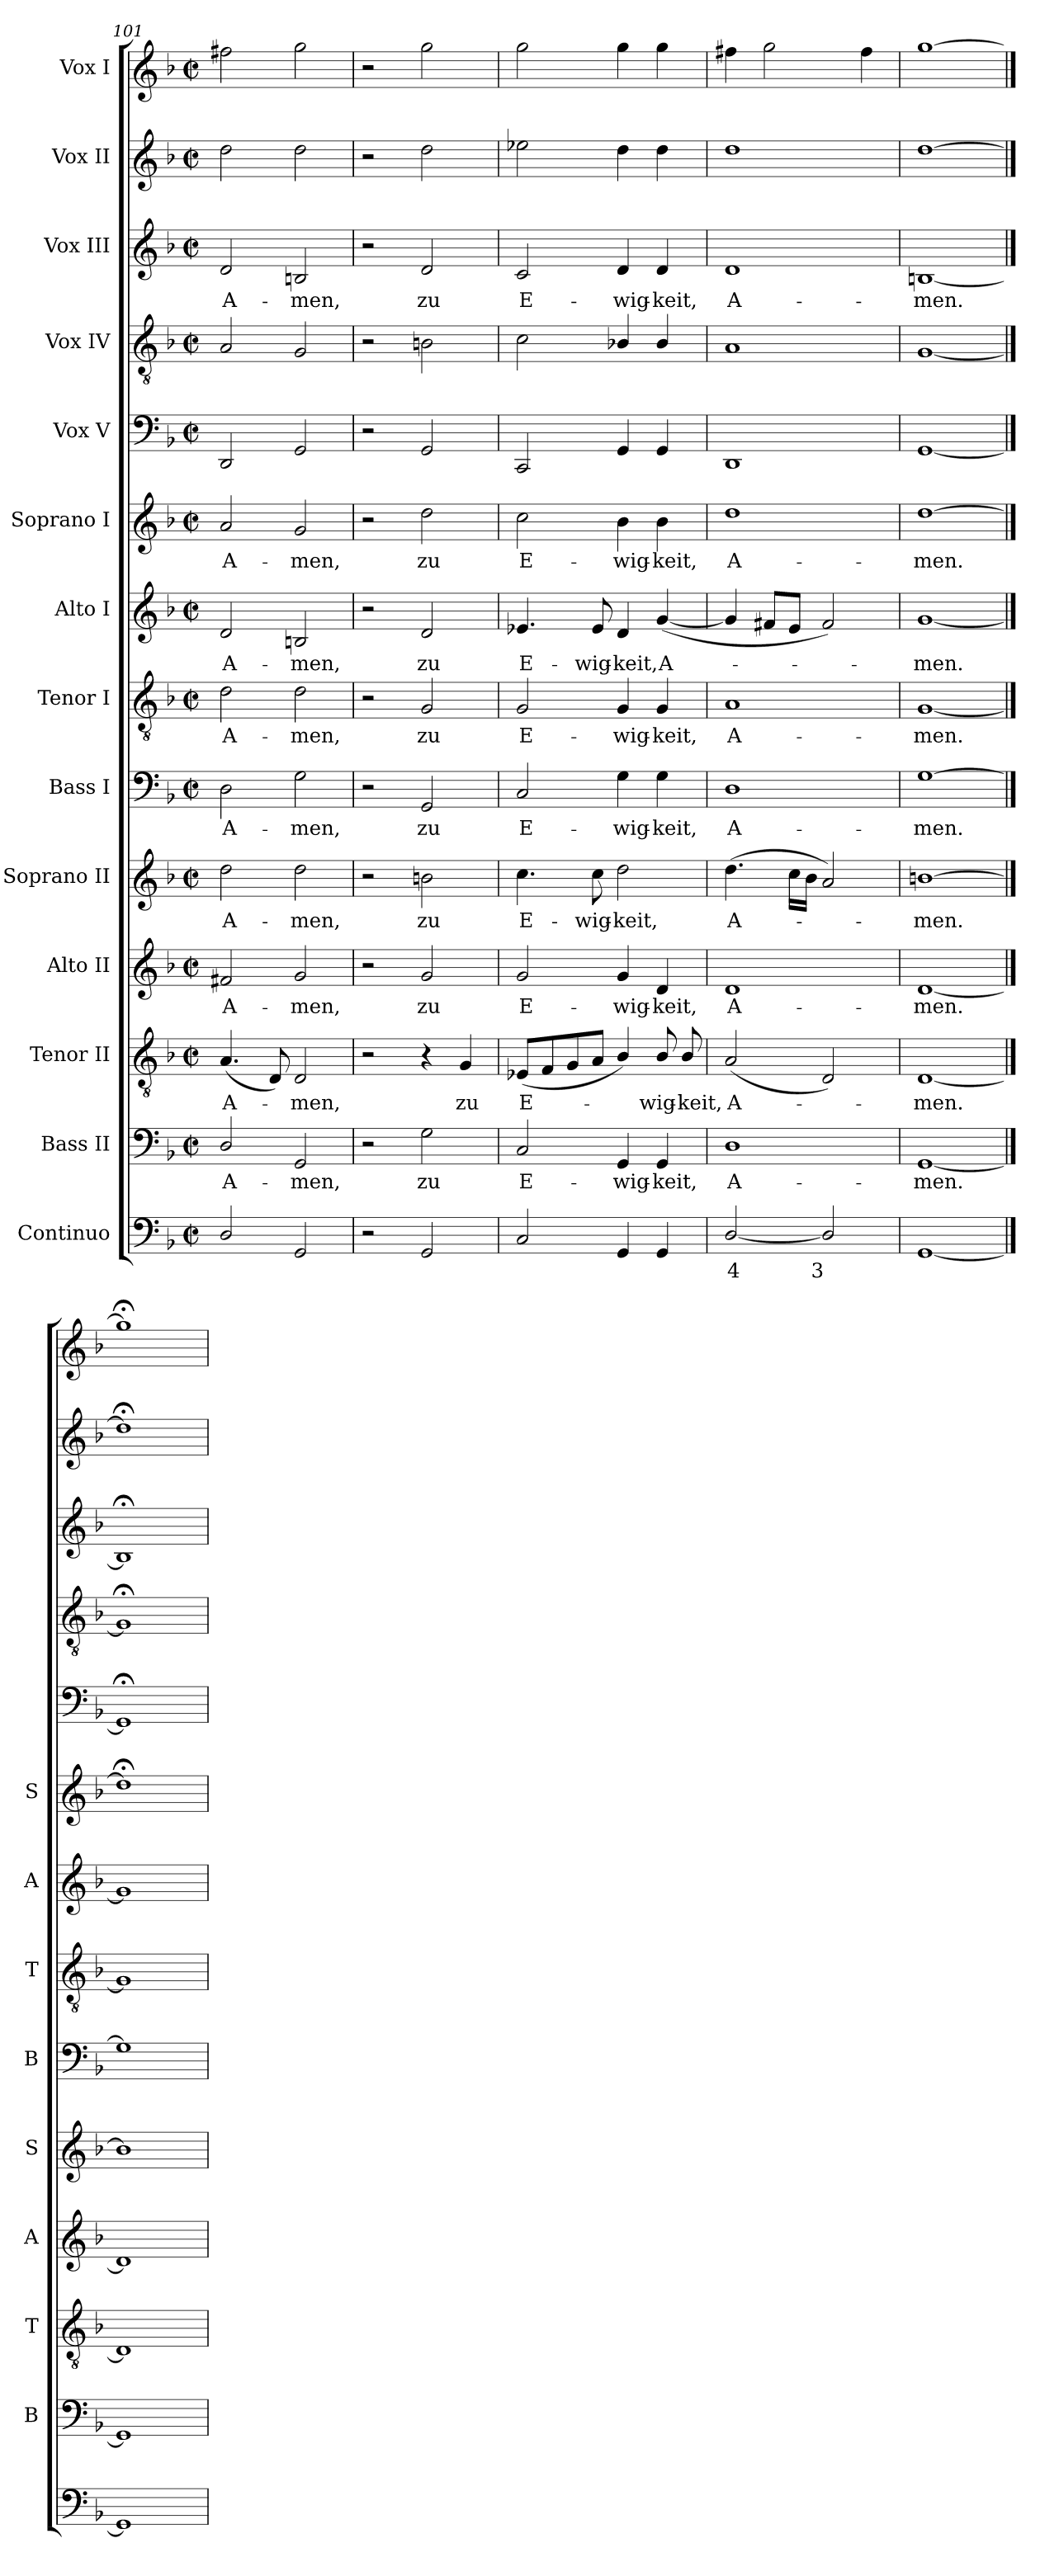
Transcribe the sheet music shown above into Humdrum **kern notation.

**kern	**text	**kern	**text	**kern	**text	**kern	**text	**kern	**text	**kern	**text	**kern	**text	**kern	**text	**kern	**text	**kern	**kern	**kern	**text	**kern	**kern
*part14	*part14	*part13	*part13	*part12	*part12	*part11	*part11	*part10	*part10	*part9	*part9	*part8	*part8	*part7	*part7	*part6	*part6	*part5	*part4	*part3	*part3	*part2	*part1
*staff14	*staff14	*staff13	*staff13	*staff12	*staff12	*staff11	*staff11	*staff10	*staff10	*staff9	*staff9	*staff8	*staff8	*staff7	*staff7	*staff6	*staff6	*staff5	*staff4	*staff3	*staff3	*staff2	*staff1
*I"Continuo	*	*I"Bass II	*	*I"Tenor II	*	*I"Alto II	*	*I"Soprano II	*	*I"Bass I	*	*I"Tenor I	*	*I"Alto I	*	*I"Soprano I	*	*I"Vox V	*I"Vox IV	*I"Vox III	*	*I"Vox II	*I"Vox I
*	*	*I'B	*	*I'T	*	*I'A	*	*I'S	*	*I'B	*	*I'T	*	*I'A	*	*I'S	*	*	*	*	*	*	*
*clefF4	*	*clefF4	*	*clefGv2	*	*clefG2	*	*clefG2	*	*clefF4	*	*clefGv2	*	*clefG2	*	*clefG2	*	*clefF4	*clefGv2	*clefG2	*	*clefG2	*clefG2
*k[b-]	*	*k[b-]	*	*k[b-]	*	*k[b-]	*	*k[b-]	*	*k[b-]	*	*k[b-]	*	*k[b-]	*	*k[b-]	*	*k[b-]	*k[b-]	*k[b-]	*	*k[b-]	*k[b-]
*F:	*	*F:	*	*F:	*	*F:	*	*F:	*	*F:	*	*F:	*	*F:	*	*F:	*	*F:	*F:	*F:	*	*F:	*F:
*M2/2	*	*M2/2	*	*M2/2	*	*M2/2	*	*M2/2	*	*M2/2	*	*M2/2	*	*M2/2	*	*M2/2	*	*M2/2	*M2/2	*M2/2	*	*M2/2	*M2/2
*met(c|)	*	*met(c|)	*	*met(c|)	*	*met(c|)	*	*met(c|)	*	*met(c|)	*	*met(c|)	*	*met(c|)	*	*met(c|)	*	*met(c|)	*met(c|)	*met(c|)	*	*met(c|)	*met(c|)
=101	=101	=101	=101	=101	=101	=101	=101	=101	=101	=101	=101	=101	=101	=101	=101	=101	=101	=101	=101	=101	=101	=101	=101
!	!	!	!LO:LY:b	!	!LO:LY:b	!	!LO:LY:b	!	!LO:LY:b	!	!LO:LY:b	!	!LO:LY:b	!	!LO:LY:b	!	!LO:LY:b	!	!	!	!LO:LY:b	!	!
2D/	.	2D/	A-	(4.A	A-	2f#X	A-	2dd	A-	2D	A-	2d	A-	2d	A-	2a	A-	2DD	2A	2d	A-	2dd	2ff#X
.	.	.	.	8D)	.	.	.	.	.	.	.	.	.	.	.	.	.	.	.	.	.	.	.
!	!	!	!LO:LY:b	!	!LO:LY:b	!	!LO:LY:b	!	!LO:LY:b	!	!LO:LY:b	!	!LO:LY:b	!	!LO:LY:b	!	!LO:LY:b	!	!	!	!LO:LY:b	!	!
2GG	.	2GG	-men,	2D	men,	2g	-men,	2dd	-men,	2G	-men,	2d	-men,	2Bn	-men,	2g	-men,	2GG	2G	2Bn	-men,	2dd	2gg
=102	=102	=102	=102	=102	=102	=102	=102	=102	=102	=102	=102	=102	=102	=102	=102	=102	=102	=102	=102	=102	=102	=102	=102
2r	.	2r	.	2r	.	2r	.	2r	.	2r	.	2r	.	2r	.	2r	.	2r	2r	2r	.	2r	2r
!	!	!	!LO:LY:b	!	!	!	!LO:LY:b	!	!LO:LY:b	!	!LO:LY:b	!	!LO:LY:b	!	!LO:LY:b	!	!LO:LY:b	!	!	!	!LO:LY:b	!	!
2GG	.	2G	zu	4r	.	2g	zu	2bn	zu	2GG	zu	2G	zu	2d	zu	2dd	zu	2GG	2Bn	2d	zu	2dd	2gg
!	!	!	!	!	!LO:LY:b	!	!	!	!	!	!	!	!	!	!	!	!	!	!	!	!	!	!
.	.	.	.	4G	zu	.	.	.	.	.	.	.	.	.	.	.	.	.	.	.	.	.	.
=103	=103	=103	=103	=103	=103	=103	=103	=103	=103	=103	=103	=103	=103	=103	=103	=103	=103	=103	=103	=103	=103	=103	=103
!	!	!	!LO:LY:b	!	!LO:LY:b	!	!LO:LY:b	!	!LO:LY:b	!	!LO:LY:b	!	!LO:LY:b	!	!LO:LY:b	!	!LO:LY:b	!	!	!	!LO:LY:b	!	!
2C	.	2C	E-	(<8E-XL	E-	2g	E-	4.cc	E-	2C	E-	2G	E-	4.e-X	E-	2cc	E-	2CC	2c	2c	E-	2ee-X	2gg
.	.	.	.	8F	.	.	.	.	.	.	.	.	.	.	.	.	.	.	.	.	.	.	.
.	.	.	.	8G	.	.	.	.	.	.	.	.	.	.	.	.	.	.	.	.	.	.	.
!	!	!	!	!	!	!	!	!	!LO:LY:b	!	!	!	!	!	!LO:LY:b	!	!	!	!	!	!	!	!
.	.	.	.	8AJ	.	.	.	8cc	-wig-	.	.	.	.	8e-	-wig-	.	.	.	.	.	.	.	.
!	!	!	!LO:LY:b	!	!	!	!LO:LY:b	!	!LO:LY:b	!	!LO:LY:b	!	!LO:LY:b	!	!LO:LY:b	!	!LO:LY:b	!	!	!	!LO:LY:b	!	!
4GG	.	4GG	-wig-	4B-/)	.	4g	-wig-	2dd	-keit,	4G	-wig-	4G	-wig-	4d	-keit,	4b-	-wig-	4GG	4B-X/	4d	-wig-	4dd	4gg
!	!	!	!LO:LY:b	!	!LO:LY:b	!	!LO:LY:b	!	!	!	!LO:LY:b	!	!LO:LY:b	!	!LO:LY:b	!	!LO:LY:b	!	!	!	!LO:LY:b	!	!
4GG	.	4GG	-keit,	8B-/	wig-	4d	-keit,	.	.	4G	-keit,	4G	-keit,	(<[4g	A-	4b-	-keit,	4GG	4B-/	4d	-keit,	4dd	4gg
!	!	!	!	!	!LO:LY:b	!	!	!	!	!	!	!	!	!	!	!	!	!	!	!	!	!	!
.	.	.	.	8B-/	-keit,	.	.	.	.	.	.	.	.	.	.	.	.	.	.	.	.	.	.
=104	=104	=104	=104	=104	=104	=104	=104	=104	=104	=104	=104	=104	=104	=104	=104	=104	=104	=104	=104	=104	=104	=104	=104
!	!LO:LY:b	!	!LO:LY:b	!	!LO:LY:b	!	!LO:LY:b	!	!LO:LY:b	!	!LO:LY:b	!	!LO:LY:b	!	!	!	!LO:LY:b	!	!	!	!LO:LY:b	!	!
[2D/	4	1D	A-	(<2A	A-	1d	A-	(>4.dd	A-	1D	A-	1A	A-	4g]	.	1dd	A-	1DD	1A	1d	A-	1dd	4ff#X
.	.	.	.	.	.	.	.	.	.	.	.	.	.	8f#XL	.	.	.	.	.	.	.	.	2gg
.	.	.	.	.	.	.	.	16ccLL	.	.	.	.	.	8eJ	.	.	.	.	.	.	.	.	.
.	.	.	.	.	.	.	.	16b-JJ	.	.	.	.	.	.	.	.	.	.	.	.	.	.	.
!	!LO:LY:b	!	!	!	!	!	!	!	!	!	!	!	!	!	!	!	!	!	!	!	!	!	!
2D/]	3	.	.	2D)	.	.	.	2a)	.	.	.	.	.	2f#)	.	.	.	.	.	.	.	.	.
.	.	.	.	.	.	.	.	.	.	.	.	.	.	.	.	.	.	.	.	.	.	.	4ff#
=105	=105	=105	=105	=105	=105	=105	=105	=105	=105	=105	=105	=105	=105	=105	=105	=105	=105	=105	=105	=105	=105	=105	=105
!	!	!	!LO:LY:b	!	!LO:LY:b	!	!LO:LY:b	!	!LO:LY:b	!	!LO:LY:b	!	!LO:LY:b	!	!LO:LY:b	!	!LO:LY:b	!	!	!	!LO:LY:b	!	!
[1GG	.	[1GG	-men.	[1D	men.	[1d	-men.	[1bn	men.	[1G	-men.	[1G	-men.	[1g	men.	[1dd	-men.	[1GG	[1G	[1Bn	-men.	[1dd	[1gg
==106	==106	==106	==106	==106	==106	==106	==106	==106	==106	==106	==106	==106	==106	==106	==106	==106	==106	==106	==106	==106	==106	==106	==106
1GG]	.	1GG]	.	1D]	.	1d]	.	1b]	.	1G]	.	1G]	.	1g]	.	1dd;<]	.	1GG;<]	1G;<]	1B;<]	.	1dd;<]	1gg;<]
=	=	=	=	=	=	=	=	=	=	=	=	=	=	=	=	=	=	=	=	=	=	=	=
*-	*-	*-	*-	*-	*-	*-	*-	*-	*-	*-	*-	*-	*-	*-	*-	*-	*-	*-	*-	*-	*-	*-	*-
